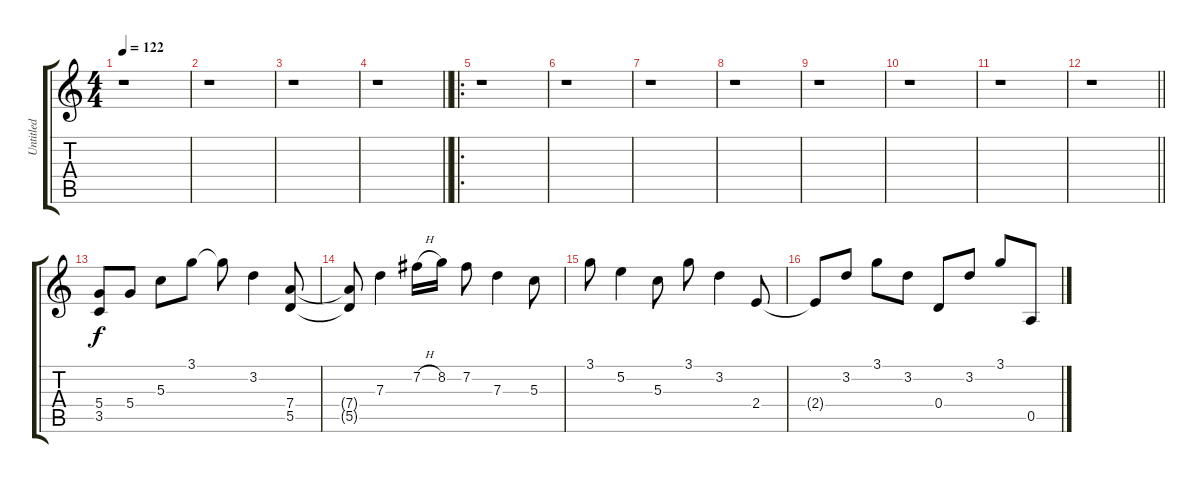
\track ("Untitled" "Untitled") {instrument overdrivenguitar}
\staff {score tabs}
\tuning (E4 B3 G3 D3 A2 E2) {hide}
\ts (4 4)
\tempo 122
\clef g2
\ks c
r.1{dy f instrument overdrivenguitar} |
r.1 |
r.1 |
\barLineRight lightlight
r.1 |
\ro
r.1 |
r.1 |
r.1 |
r.1 |
r.1 |
r.1 |
r.1 |
\barLineRight lightlight
r.1 |
(5.4 3.5).8 5.4.8 5.3.8 3.1.8 3.1{t}.8 3.2.4 (7.4 5.5).8 |
(7.4{t} 5.5{t}).8 7.3.4 7.2{h}.16 8.2.16 7.2.8 7.3.4 5.3.8 |
3.1.8 5.2.4 5.3.8 3.1.8 3.2.4 2.4.8 |
2.4{t}.8 3.2.8 3.1.8 3.2.8 0.4.8 3.2.8 3.1.8 0.5.8
